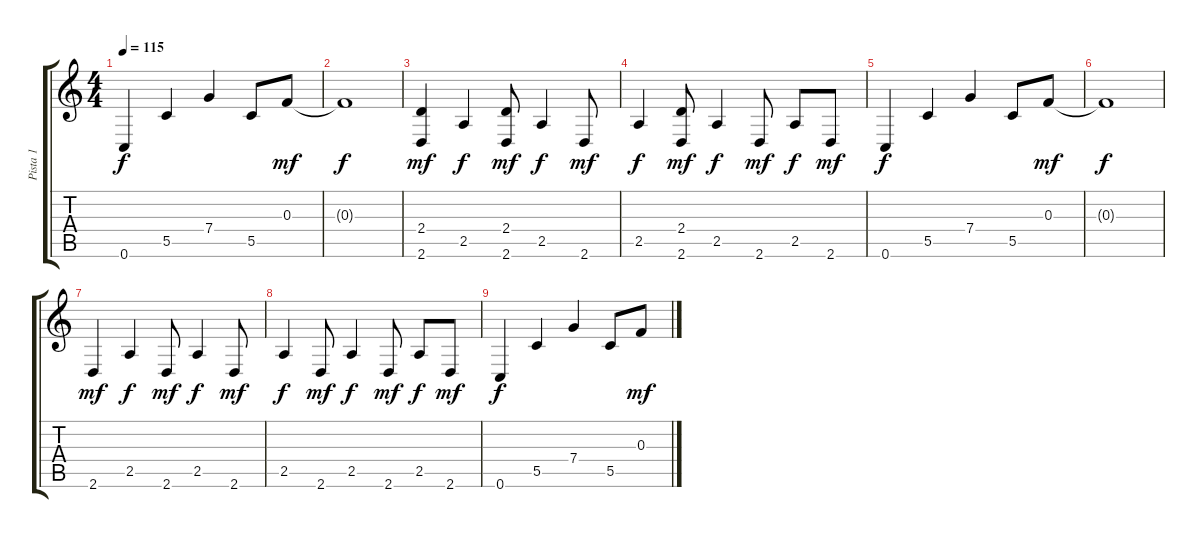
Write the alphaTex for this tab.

\track ("Pista 1" "Pista 1") {instrument acousticguitarsteel}
\staff {score tabs}
\tuning (D4 A3 F3 C3 G2 C2) {hide}
\ts (4 4)
\tempo 115
\clef g2
\ks c
0.6.4{dy f} 5.5.4 7.4.4 5.5.8 0.3.8{dy mf} |
0.3{t}.1{dy f} |
(2.4 2.6).4{dy mf} 2.5.4{dy f} (2.4 2.6).8{dy mf} 2.5.4{dy f} 2.6.8{dy mf} |
2.5.4{dy f} (2.4 2.6).8{dy mf} 2.5.4{dy f} 2.6.8{dy mf} 2.5.8{dy f} 2.6.8{dy mf} |
0.6.4{dy f} 5.5.4 7.4.4 5.5.8 0.3.8{dy mf} |
0.3{t}.1{dy f} |
2.6.4{dy mf} 2.5.4{dy f} 2.6.8{dy mf} 2.5.4{dy f} 2.6.8{dy mf} |
2.5.4{dy f} 2.6.8{dy mf} 2.5.4{dy f} 2.6.8{dy mf} 2.5.8{dy f} 2.6.8{dy mf} |
0.6.4{dy f} 5.5.4 7.4.4 5.5.8 0.3.8{dy mf}
